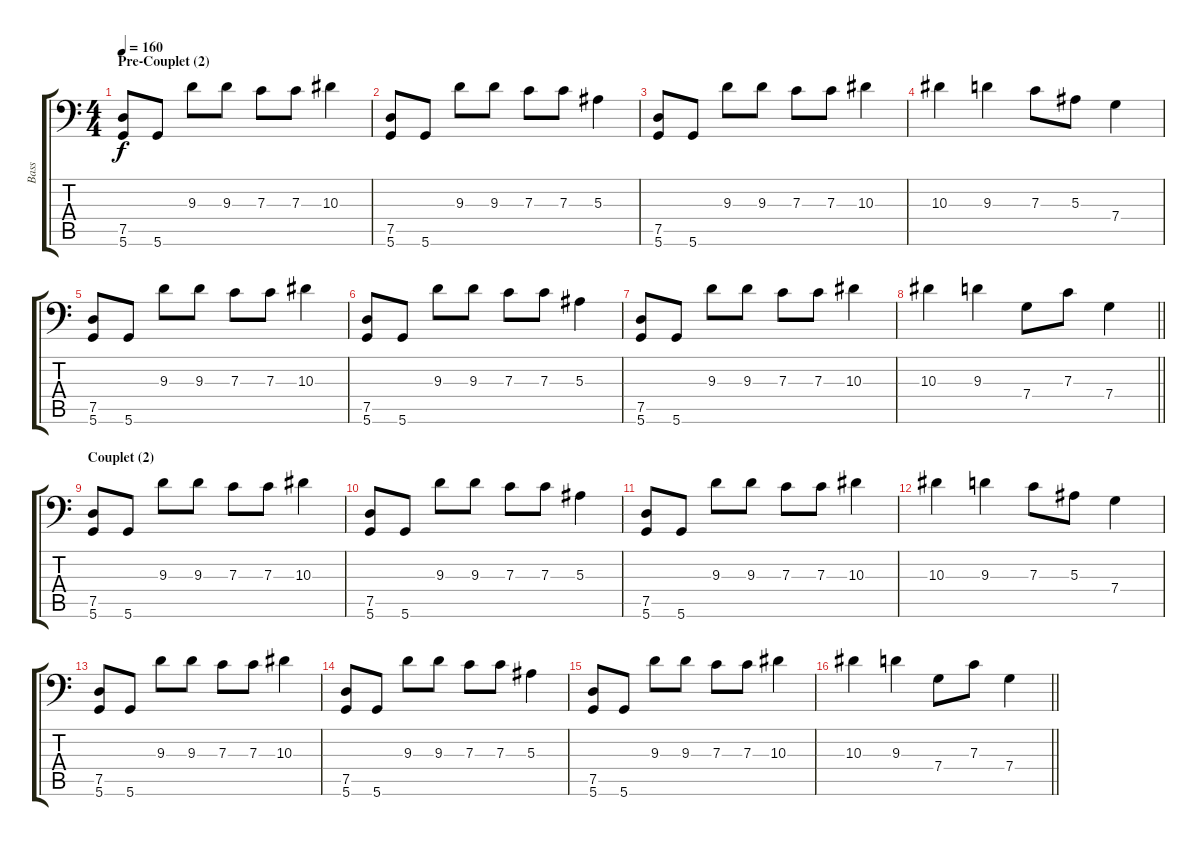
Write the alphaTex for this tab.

\track ("Bass" "Bass") {instrument electricbassfinger}
\staff {score tabs}
\tuning (D3 A2 F2 C2 G1 D1) {hide}
\ts (4 4)
\section ("" "Pre-Couplet (2)")
\tempo 160
\clef f4
\ks c
(7.5 5.6).8{dy f} 5.6.8 9.3.8 9.3.8 7.3.8 7.3.8 10.3.4 |
(7.5 5.6).8 5.6.8 9.3.8 9.3.8 7.3.8 7.3.8 5.3.4 |
(7.5 5.6).8 5.6.8 9.3.8 9.3.8 7.3.8 7.3.8 10.3.4 |
10.3.4 9.3.4 7.3.8 5.3.8 7.4.4 |
(7.5 5.6).8 5.6.8 9.3.8 9.3.8 7.3.8 7.3.8 10.3.4 |
(7.5 5.6).8 5.6.8 9.3.8 9.3.8 7.3.8 7.3.8 5.3.4 |
(7.5 5.6).8 5.6.8 9.3.8 9.3.8 7.3.8 7.3.8 10.3.4 |
\barLineRight lightlight
10.3.4 9.3.4 7.4.8 7.3.8 7.4.4 |
\section ("" "Couplet (2)")
(7.5 5.6).8 5.6.8 9.3.8 9.3.8 7.3.8 7.3.8 10.3.4 |
(7.5 5.6).8 5.6.8 9.3.8 9.3.8 7.3.8 7.3.8 5.3.4 |
(7.5 5.6).8 5.6.8 9.3.8 9.3.8 7.3.8 7.3.8 10.3.4 |
10.3.4 9.3.4 7.3.8 5.3.8 7.4.4 |
(7.5 5.6).8 5.6.8 9.3.8 9.3.8 7.3.8 7.3.8 10.3.4 |
(7.5 5.6).8 5.6.8 9.3.8 9.3.8 7.3.8 7.3.8 5.3.4 |
(7.5 5.6).8 5.6.8 9.3.8 9.3.8 7.3.8 7.3.8 10.3.4 |
\barLineRight lightlight
10.3.4 9.3.4 7.4.8 7.3.8 7.4.4
